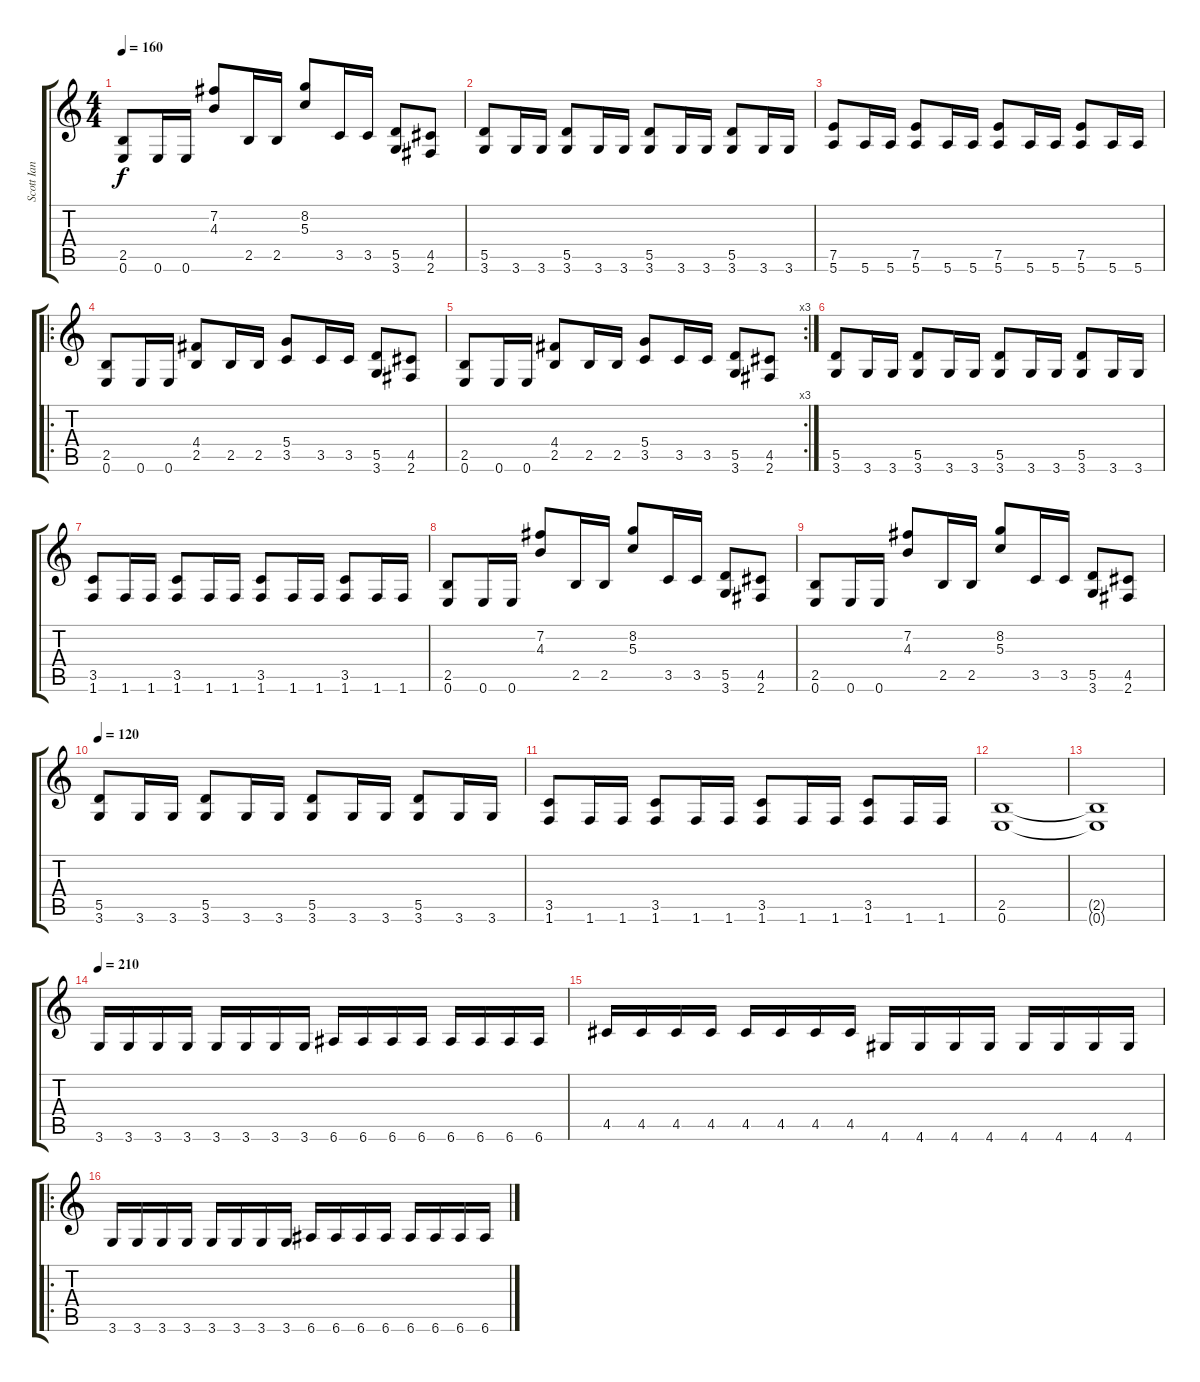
\track ("Scott Ian (2)" "Scott Ian ") {instrument overdrivenguitar}
\staff {score tabs}
\tuning (E4 B3 G3 D3 A2 E2) {hide}
\ts (4 4)
\tempo 160
\clef g2
\ks c
(2.5 0.6).8{dy f} 0.6.16 0.6.16 (7.2 4.3).8 2.5.16 2.5.16 (8.2 5.3).8 3.5.16 3.5.16 (5.5 3.6).8 (4.5 2.6).8 |
(5.5 3.6).8 3.6.16 3.6.16 (5.5 3.6).8 3.6.16 3.6.16 (5.5 3.6).8 3.6.16 3.6.16 (5.5 3.6).8 3.6.16 3.6.16 |
(7.5 5.6).8 5.6.16 5.6.16 (7.5 5.6).8 5.6.16 5.6.16 (7.5 5.6).8 5.6.16 5.6.16 (7.5 5.6).8 5.6.16 5.6.16 |
\ro
(2.5 0.6).8 0.6.16 0.6.16 (4.4 2.5).8 2.5.16 2.5.16 (5.4 3.5).8 3.5.16 3.5.16 (5.5 3.6).8 (4.5 2.6).8 |
\rc 3
(2.5 0.6).8 0.6.16 0.6.16 (4.4 2.5).8 2.5.16 2.5.16 (5.4 3.5).8 3.5.16 3.5.16 (5.5 3.6).8 (4.5 2.6).8 |
(5.5 3.6).8 3.6.16 3.6.16 (5.5 3.6).8 3.6.16 3.6.16 (5.5 3.6).8 3.6.16 3.6.16 (5.5 3.6).8 3.6.16 3.6.16 |
(3.5 1.6).8 1.6.16 1.6.16 (3.5 1.6).8 1.6.16 1.6.16 (3.5 1.6).8 1.6.16 1.6.16 (3.5 1.6).8 1.6.16 1.6.16 |
(2.5 0.6).8 0.6.16 0.6.16 (7.2 4.3).8 2.5.16 2.5.16 (8.2 5.3).8 3.5.16 3.5.16 (5.5 3.6).8 (4.5 2.6).8 |
(2.5 0.6).8 0.6.16 0.6.16 (7.2 4.3).8 2.5.16 2.5.16 (8.2 5.3).8 3.5.16 3.5.16 (5.5 3.6).8 (4.5 2.6).8 |
\tempo 120
(5.5 3.6).8 3.6.16 3.6.16 (5.5 3.6).8 3.6.16 3.6.16 (5.5 3.6).8 3.6.16 3.6.16 (5.5 3.6).8 3.6.16 3.6.16 |
(3.5 1.6).8 1.6.16 1.6.16 (3.5 1.6).8 1.6.16 1.6.16 (3.5 1.6).8 1.6.16 1.6.16 (3.5 1.6).8 1.6.16 1.6.16 |
(2.5 0.6).1 |
(2.5{t} 0.6{t}).1 |
\tempo 210
3.6.16 3.6.16 3.6.16 3.6.16 3.6.16 3.6.16 3.6.16 3.6.16 6.6.16 6.6.16 6.6.16 6.6.16 6.6.16 6.6.16 6.6.16 6.6.16 |
4.5.16 4.5.16 4.5.16 4.5.16 4.5.16 4.5.16 4.5.16 4.5.16 4.6.16 4.6.16 4.6.16 4.6.16 4.6.16 4.6.16 4.6.16 4.6.16 |
\ro
3.6.16 3.6.16 3.6.16 3.6.16 3.6.16 3.6.16 3.6.16 3.6.16 6.6.16 6.6.16 6.6.16 6.6.16 6.6.16 6.6.16 6.6.16 6.6.16
